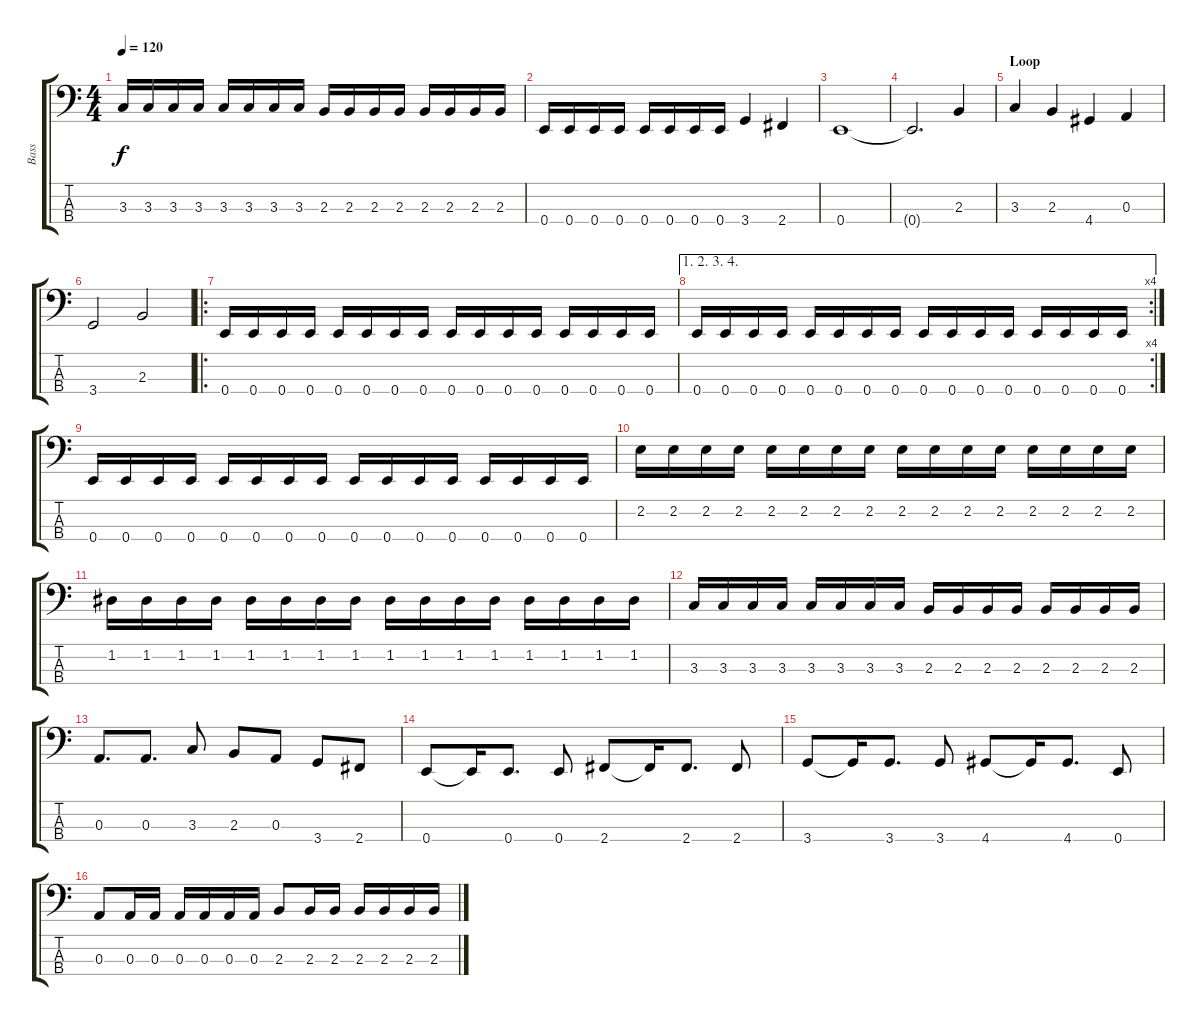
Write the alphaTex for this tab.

\track ("Bass" "Bass") {instrument electricbasspick}
\staff {score tabs}
\tuning (G2 D2 A1 E1) {hide}
\ts (4 4)
\tempo 120
\clef f4
\ks c
3.3.16{dy f} 3.3.16 3.3.16 3.3.16 3.3.16 3.3.16 3.3.16 3.3.16 2.3.16 2.3.16 2.3.16 2.3.16 2.3.16 2.3.16 2.3.16 2.3.16 |
0.4.16 0.4.16 0.4.16 0.4.16 0.4.16 0.4.16 0.4.16 0.4.16 3.4.4 2.4.4 |
0.4.1 |
0.4{t}.2{d} 2.3.4 |
\section ("" "Loop")
3.3.4 2.3.4 4.4.4 0.3.4 |
3.4.2 2.3.2 |
\ro
0.4.16 0.4.16 0.4.16 0.4.16 0.4.16 0.4.16 0.4.16 0.4.16 0.4.16 0.4.16 0.4.16 0.4.16 0.4.16 0.4.16 0.4.16 0.4.16 |
\ae (1 2 3 4)
\rc 4
0.4.16 0.4.16 0.4.16 0.4.16 0.4.16 0.4.16 0.4.16 0.4.16 0.4.16 0.4.16 0.4.16 0.4.16 0.4.16 0.4.16 0.4.16 0.4.16 |
0.4.16 0.4.16 0.4.16 0.4.16 0.4.16 0.4.16 0.4.16 0.4.16 0.4.16 0.4.16 0.4.16 0.4.16 0.4.16 0.4.16 0.4.16 0.4.16 |
2.2.16 2.2.16 2.2.16 2.2.16 2.2.16 2.2.16 2.2.16 2.2.16 2.2.16 2.2.16 2.2.16 2.2.16 2.2.16 2.2.16 2.2.16 2.2.16 |
1.2.16 1.2.16 1.2.16 1.2.16 1.2.16 1.2.16 1.2.16 1.2.16 1.2.16 1.2.16 1.2.16 1.2.16 1.2.16 1.2.16 1.2.16 1.2.16 |
3.3.16 3.3.16 3.3.16 3.3.16 3.3.16 3.3.16 3.3.16 3.3.16 2.3.16 2.3.16 2.3.16 2.3.16 2.3.16 2.3.16 2.3.16 2.3.16 |
0.3.8{d} 0.3.8{d} 3.3.8 2.3.8 0.3.8 3.4.8 2.4.8 |
0.4.8 0.4{t}.16 0.4.8{d} 0.4.8 2.4.8 2.4{t}.16 2.4.8{d} 2.4.8 |
3.4.8 3.4{t}.16 3.4.8{d} 3.4.8 4.4.8 4.4{t}.16 4.4.8{d} 0.4.8 |
0.3.8 0.3.16 0.3.16 0.3.16 0.3.16 0.3.16 0.3.16 2.3.8 2.3.16 2.3.16 2.3.16 2.3.16 2.3.16 2.3.16
